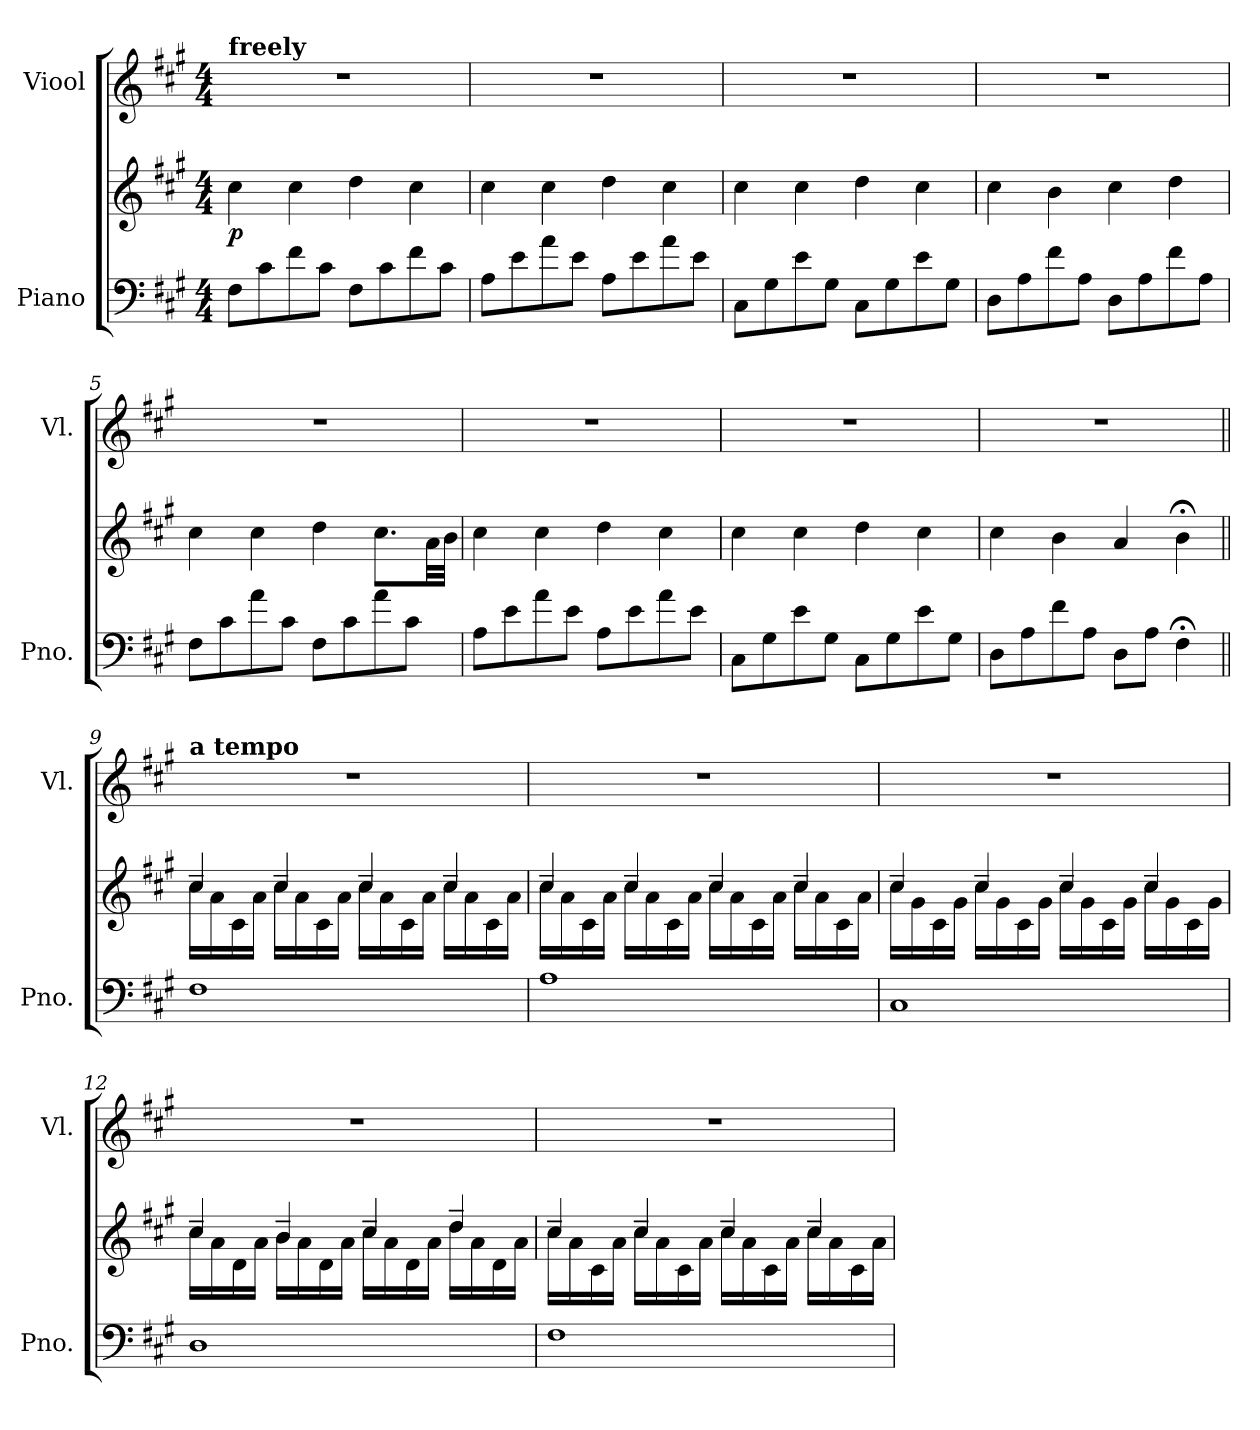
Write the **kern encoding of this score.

**kern	**kern	**dynam	**kern
*part2	*part2	*part2	*part1
*staff3	*staff2	*staff2/3	*staff1
*I"Piano	*	*	*I"Viool
*I'Pno.	*	*	*I'Vl.
*clefF4	*clefG2	*	*clefG2
*k[f#c#g#]	*k[f#c#g#]	*	*k[f#c#g#]
*M4/4	*M4/4	*	*M4/4
*MM72	*MM72	*	*MM72
=1	=1	=1	=1
!	!	!	!LO:TX:a:B:t=freely
!	!	!LO:DY:b	!
8F#\L	4cc#\	p	1r
8c#\	.	.	.
8f#\	4cc#\	.	.
8c#\J	.	.	.
8F#\L	4dd\	.	.
8c#\	.	.	.
8f#\	4cc#\	.	.
8c#\J	.	.	.
=2	=2	=2	=2
8A\L	4cc#\	.	1r
8e\	.	.	.
8a\	4cc#\	.	.
8e\J	.	.	.
8A\L	4dd\	.	.
8e\	.	.	.
8a\	4cc#\	.	.
8e\J	.	.	.
=3	=3	=3	=3
8C#\L	4cc#\	.	1r
8G#\	.	.	.
8e\	4cc#\	.	.
8G#\J	.	.	.
8C#\L	4dd\	.	.
8G#\	.	.	.
8e\	4cc#\	.	.
8G#\J	.	.	.
=4	=4	=4	=4
8D\L	4cc#\	.	1r
8A\	.	.	.
8f#\	4b\	.	.
8A\J	.	.	.
8D\L	4cc#\	.	.
8A\	.	.	.
8f#\	4dd\	.	.
8A\J	.	.	.
!!LO:LB:g=z
=5	=5	=5	=5
8F#\L	4cc#\	.	1r
8c#\	.	.	.
8a\	4cc#\	.	.
8c#\J	.	.	.
8F#\L	4dd\	.	.
8c#\	.	.	.
8a\	8.cc#\L	.	.
8c#\J	.	.	.
.	32a\LL	.	.
.	32b\JJJ	.	.
=6	=6	=6	=6
8A\L	4cc#\	.	1r
8e\	.	.	.
8a\	4cc#\	.	.
8e\J	.	.	.
8A\L	4dd\	.	.
8e\	.	.	.
8a\	4cc#\	.	.
8e\J	.	.	.
=7	=7	=7	=7
8C#\L	4cc#\	.	1r
8G#\	.	.	.
8e\	4cc#\	.	.
8G#\J	.	.	.
8C#\L	4dd\	.	.
8G#\	.	.	.
8e\	4cc#\	.	.
8G#\J	.	.	.
=8	=8	=8	=8
8D\L	4cc#\	.	1r
8A\	.	.	.
8f#\	4b\	.	.
8A\J	.	.	.
8D\L	4a/	.	.
8A\J	.	.	.
4F#;<\	4b;<\	.	.
!!LO:LB:g=z
=9||	=9||	=9||	=9||
*	*	*	*MM92
*	*^	*	*
!	!	!	!	!LO:TX:a:B:t=a tempo
1F#	16cc#~\LL	4cc#/	.	1r
.	16a\	.	.	.
.	16c#\	.	.	.
.	16a\JJ	.	.	.
.	16cc#~\LL	4cc#/	.	.
.	16a\	.	.	.
.	16c#\	.	.	.
.	16a\JJ	.	.	.
.	16cc#~\LL	4cc#/	.	.
.	16a\	.	.	.
.	16c#\	.	.	.
.	16a\JJ	.	.	.
.	16cc#~\LL	4cc#/	.	.
.	16a\	.	.	.
.	16c#\	.	.	.
.	16a\JJ	.	.	.
=10	=10	=10	=10	=10
1A	16cc#~\LL	4cc#/	.	1r
.	16a\	.	.	.
.	16c#\	.	.	.
.	16a\JJ	.	.	.
.	16cc#~\LL	4cc#/	.	.
.	16a\	.	.	.
.	16c#\	.	.	.
.	16a\JJ	.	.	.
.	16cc#~\LL	4cc#/	.	.
.	16a\	.	.	.
.	16c#\	.	.	.
.	16a\JJ	.	.	.
.	16cc#~\LL	4cc#/	.	.
.	16a\	.	.	.
.	16c#\	.	.	.
.	16a\JJ	.	.	.
!!LO:LB:g=z
=11	=11	=11	=11	=11
1C#	16cc#~\LL	4cc#/	.	1r
.	16g#\	.	.	.
.	16c#\	.	.	.
.	16g#\JJ	.	.	.
.	16cc#~\LL	4cc#/	.	.
.	16g#\	.	.	.
.	16c#\	.	.	.
.	16g#\JJ	.	.	.
.	16cc#~\LL	4cc#/	.	.
.	16g#\	.	.	.
.	16c#\	.	.	.
.	16g#\JJ	.	.	.
.	16cc#~\LL	4cc#/	.	.
.	16g#\	.	.	.
.	16c#\	.	.	.
.	16g#\JJ	.	.	.
=12	=12	=12	=12	=12
1D	16cc#~\LL	4cc#/	.	1r
.	16a\	.	.	.
.	16d\	.	.	.
.	16a\JJ	.	.	.
.	16b~\LL	4b/	.	.
.	16a\	.	.	.
.	16d\	.	.	.
.	16a\JJ	.	.	.
.	16cc#~\LL	4cc#/	.	.
.	16a\	.	.	.
.	16d\	.	.	.
.	16a\JJ	.	.	.
.	16dd~\LL	4dd/	.	.
.	16a\	.	.	.
.	16d\	.	.	.
.	16a\JJ	.	.	.
!!LO:PB:g=z
=13	=13	=13	=13	=13
1F#	16cc#~\LL	4cc#/	.	1r
.	16a\	.	.	.
.	16c#\	.	.	.
.	16a\JJ	.	.	.
.	16cc#~\LL	4cc#/	.	.
.	16a\	.	.	.
.	16c#\	.	.	.
.	16a\JJ	.	.	.
.	16cc#~\LL	4cc#/	.	.
.	16a\	.	.	.
.	16c#\	.	.	.
.	16a\JJ	.	.	.
.	16cc#~\LL	4cc#/	.	.
.	16a\	.	.	.
.	16c#\	.	.	.
.	16a\JJ	.	.	.
*	*v	*v	*	*
=	=	=	=
*-	*-	*-	*-
